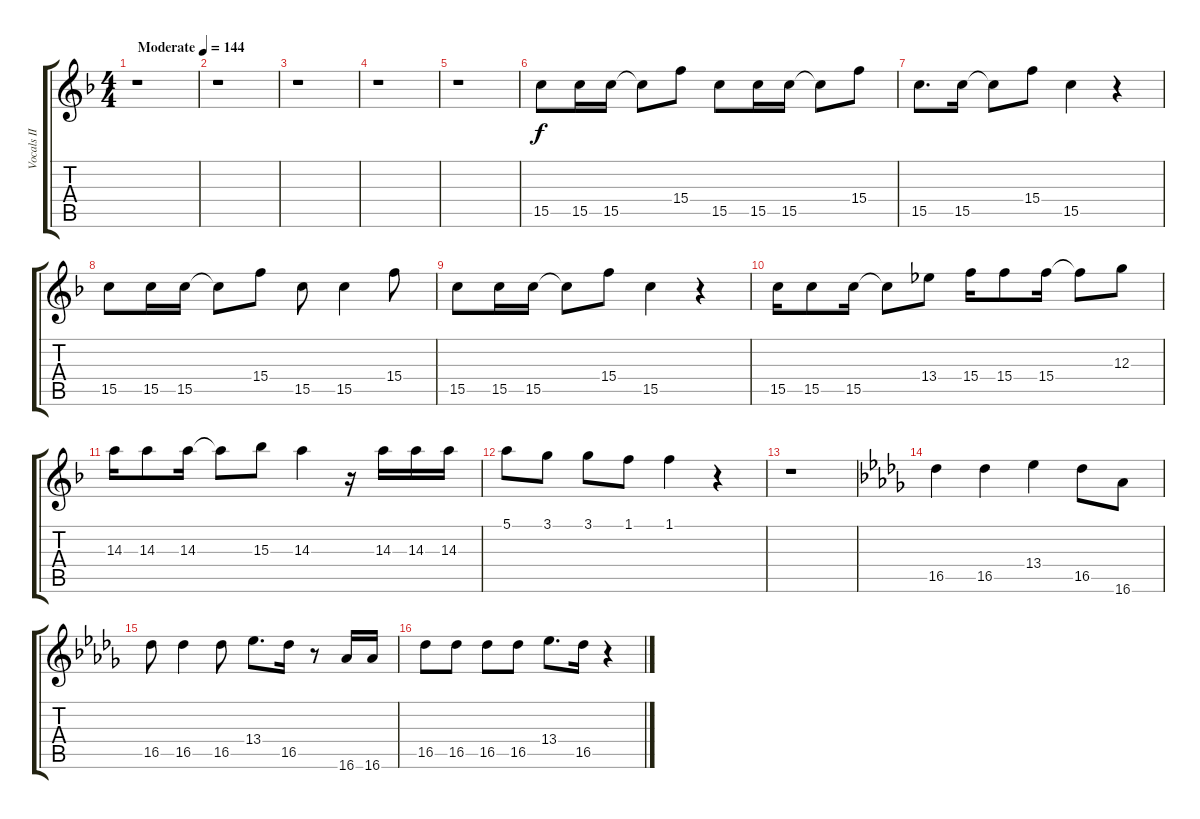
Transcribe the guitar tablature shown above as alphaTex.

\track ("Vocals II" "Vocals II") {instrument lead6voice}
\staff {score tabs}
\tuning (E4 B3 G3 D3 A2 E2) {hide}
\ts (4 4)
\tempo (144 "Moderate")
\clef g2
\ks f
r.1{dy f instrument lead6voice} |
r.1 |
r.1 |
r.1{ot 8vb} |
r.1{ot 8vb} |
15.5.8{ot 8vb} 15.5.16{ot 8vb} 15.5.16{ot 8vb} 15.5{t}.8{ot 8vb} 15.4.8{ot 8vb} 15.5.8{ot 8vb} 15.5.16{ot 8vb} 15.5.16{ot 8vb} 15.5{t}.8{ot 8vb} 15.4.8{ot 8vb} |
15.5.8{d ot 8vb} 15.5.16{ot 8vb} 15.5{t}.8{ot 8vb} 15.4.8{ot 8vb} 15.5.4{ot 8vb} r.4{ot 8vb} |
15.5.8{ot 8vb} 15.5.16{ot 8vb} 15.5.16{ot 8vb} 15.5{t}.8{ot 8vb} 15.4.8{ot 8vb} 15.5.8{ot 8vb} 15.5.4{ot 8vb} 15.4.8{ot 8vb} |
15.5.8{ot 8vb} 15.5.16{ot 8vb} 15.5.16{ot 8vb} 15.5{t}.8{ot 8vb} 15.4.8{ot 8vb} 15.5.4{ot 8vb} r.4{ot 8vb} |
15.5.16{ot 8vb} 15.5.8{ot 8vb} 15.5.16{ot 8vb} 15.5{t}.8{ot 8vb} 13.4.8{ot 8vb} 15.4.16{ot 8vb} 15.4.8{ot 8vb} 15.4.16{ot 8vb} 15.4{t}.8{ot 8vb} 12.3.8{ot 8vb} |
14.3.16{ot 8vb} 14.3.8{ot 8vb} 14.3.16{ot 8vb} 14.3{t}.8{ot 8vb} 15.3.8{ot 8vb} 14.3.4{ot 8vb} r.16{ot 8vb} 14.3.16{ot 8vb} 14.3.16{ot 8vb} 14.3.16{ot 8vb} |
5.1.8{ot 8vb} 3.1.8{ot 8vb} 3.1.8{ot 8vb} 1.1.8{ot 8vb} 1.1.4{ot 8vb} r.4{ot 8vb} |
r.1{ot 8vb} |
\ks db
16.5.4{ot 8vb} 16.5.4{ot 8vb} 13.4.4{ot 8vb} 16.5.8{ot 8vb} 16.6.8{ot 8vb} |
16.5.8{ot 8vb} 16.5.4{ot 8vb} 16.5.8{ot 8vb} 13.4.8{d ot 8vb} 16.5.16{ot 8vb} r.8{ot 8vb} 16.6.16{ot 8vb} 16.6.16{ot 8vb} |
16.5.8{ot 8vb} 16.5.8{ot 8vb} 16.5.8{ot 8vb} 16.5.8{ot 8vb} 13.4.8{d ot 8vb} 16.5.16{ot 8vb} r.4{ot 8vb}
